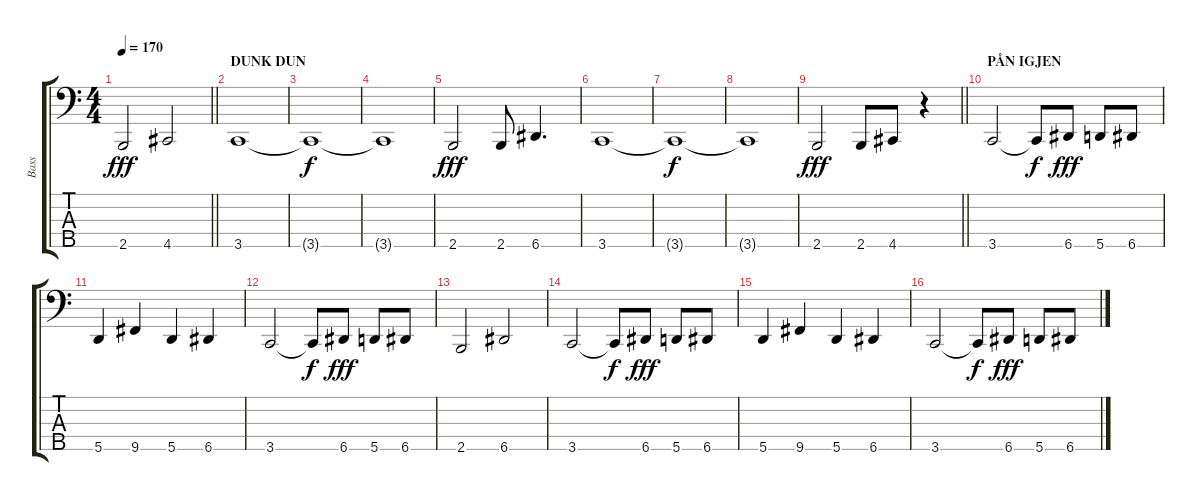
\track ("Bass" "Bass") {instrument electricbassfinger}
\staff {score tabs}
\tuning (G2 D2 A1 E1 A0) {hide}
\ts (4 4)
\tempo 170
\clef f4
\barLineRight lightlight
\ks c
2.5.2{dy fff} 4.5.2 |
\section ("" "DUNK DUN")
3.5.1 |
3.5{t}.1{dy f} |
3.5{t}.1 |
2.5.2{dy fff} 2.5.8 6.5.4{d} |
3.5.1 |
3.5{t}.1{dy f} |
3.5{t}.1 |
\barLineRight lightlight
2.5.2{dy fff} 2.5.8 4.5.8 r.4 |
\section ("" "PÅN IGJEN")
3.5.2 3.5{t}.8{dy f} 6.5.8{dy fff} 5.5.8 6.5.8 |
5.5.4 9.5.4 5.5.4 6.5.4 |
3.5.2 3.5{t}.8{dy f} 6.5.8{dy fff} 5.5.8 6.5.8 |
2.5.2 6.5.2 |
3.5.2 3.5{t}.8{dy f} 6.5.8{dy fff} 5.5.8 6.5.8 |
5.5.4 9.5.4 5.5.4 6.5.4 |
3.5.2 3.5{t}.8{dy f} 6.5.8{dy fff} 5.5.8 6.5.8
